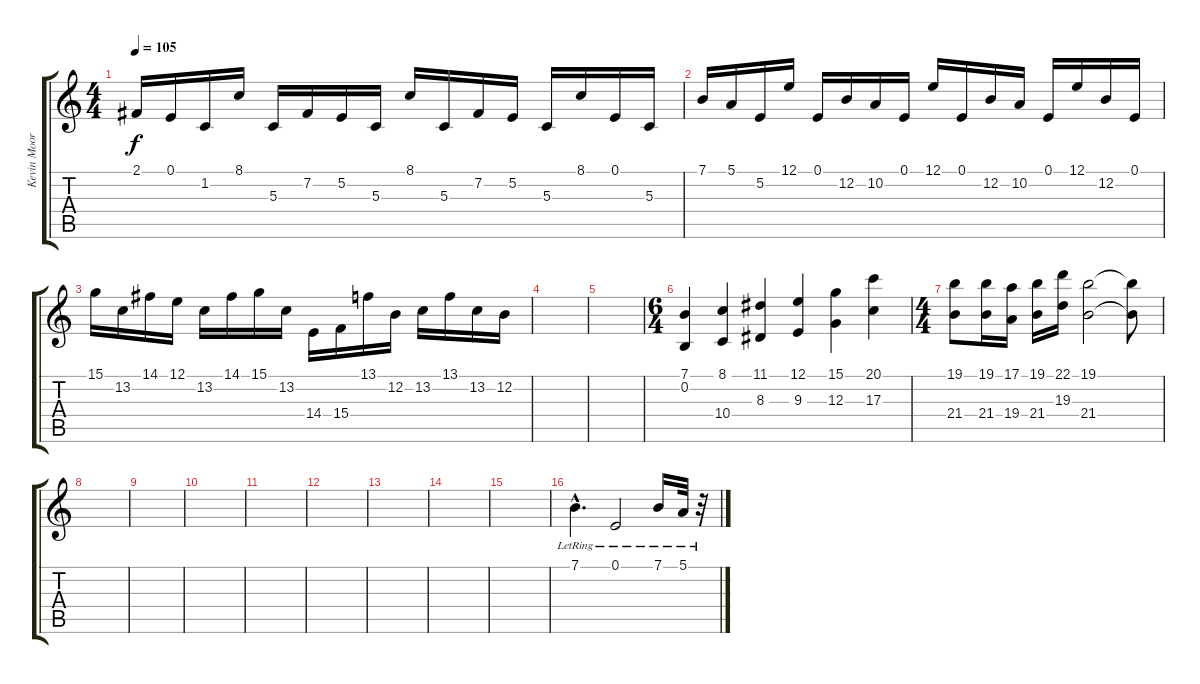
\track ("Kevin Moore" "Kevin Moor") {instrument lead2sawtooth}
\staff {score tabs}
\tuning (E4 B3 G3 D3 A2 E2) {hide}
\ts (4 4)
\tempo 105
\clef g2
\ks c
2.1.16{dy f} 0.1.16 1.2.16 8.1.16 5.3.16 7.2.16 5.2.16 5.3.16 8.1.16 5.3.16 7.2.16 5.2.16 5.3.16 8.1.16 0.1.16 5.3.16 |
7.1.16 5.1.16 5.2.16 12.1.16 0.1.16 12.2.16 10.2.16 0.1.16 12.1.16 0.1.16 12.2.16 10.2.16 0.1.16 12.1.16 12.2.16 0.1.16 |
15.1.16 13.2.16 14.1.16 12.1.16 13.2.16 14.1.16 15.1.16 13.2.16 14.4.16 15.4.16 13.1.16 12.2.16 13.2.16 13.1.16 13.2.16 12.2.16 |
|
|
\ts (6 4)
(7.1 0.2).4{volume 11 instrument stringensemble1} (8.1 10.4).4 (11.1 8.3).4 (12.1 9.3).4 (15.1 12.3).4 (20.1 17.3).4 |
\ts (4 4)
(19.1 21.4).8 (19.1 21.4).16 (17.1 19.4).16 (19.1 21.4).16 (22.1 19.3).16 (19.1 21.4).2 (19.1{t} 21.4{t}).8 |
|
|
|
|
|
|
|
|
7.1{hac lr}.4{d volume 16 instrument lead2sawtooth} 0.1{lr}.2 7.1{lr}.16 5.1{lr}.32 r.32
